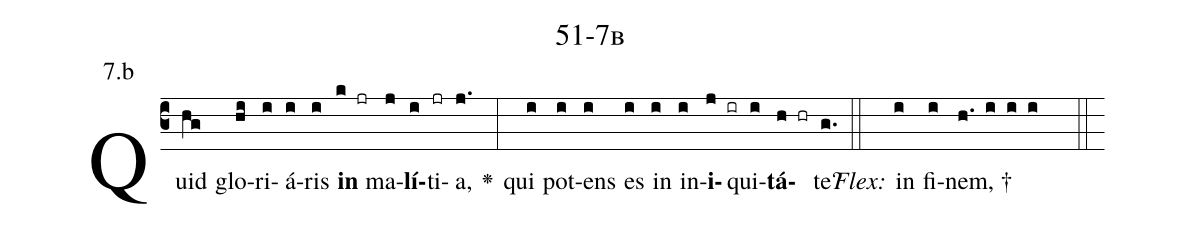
name: 51-7b;
annotation: 7.b;
%%
(c3)Quid(hg) glo(hi)ri(i)á(i)ris(i) <b>in</b>(k jr) ma(j)<b>lí</b>(i)ti(jr)a,(j.) <v>\greheightstar</v>(:) qui(i) pot(i)ens(i) es(i) in(i) in(i)<b>i</b>(j ir)qui(i)<b>tá</b>(h hr)te?(g.) (::)
<i>Flex:</i>()  in(i) fi(i)nem, †(h. i i i  ::)

%E(i) u(i) o(j) u(i) a(h) e.(g.) (::)
